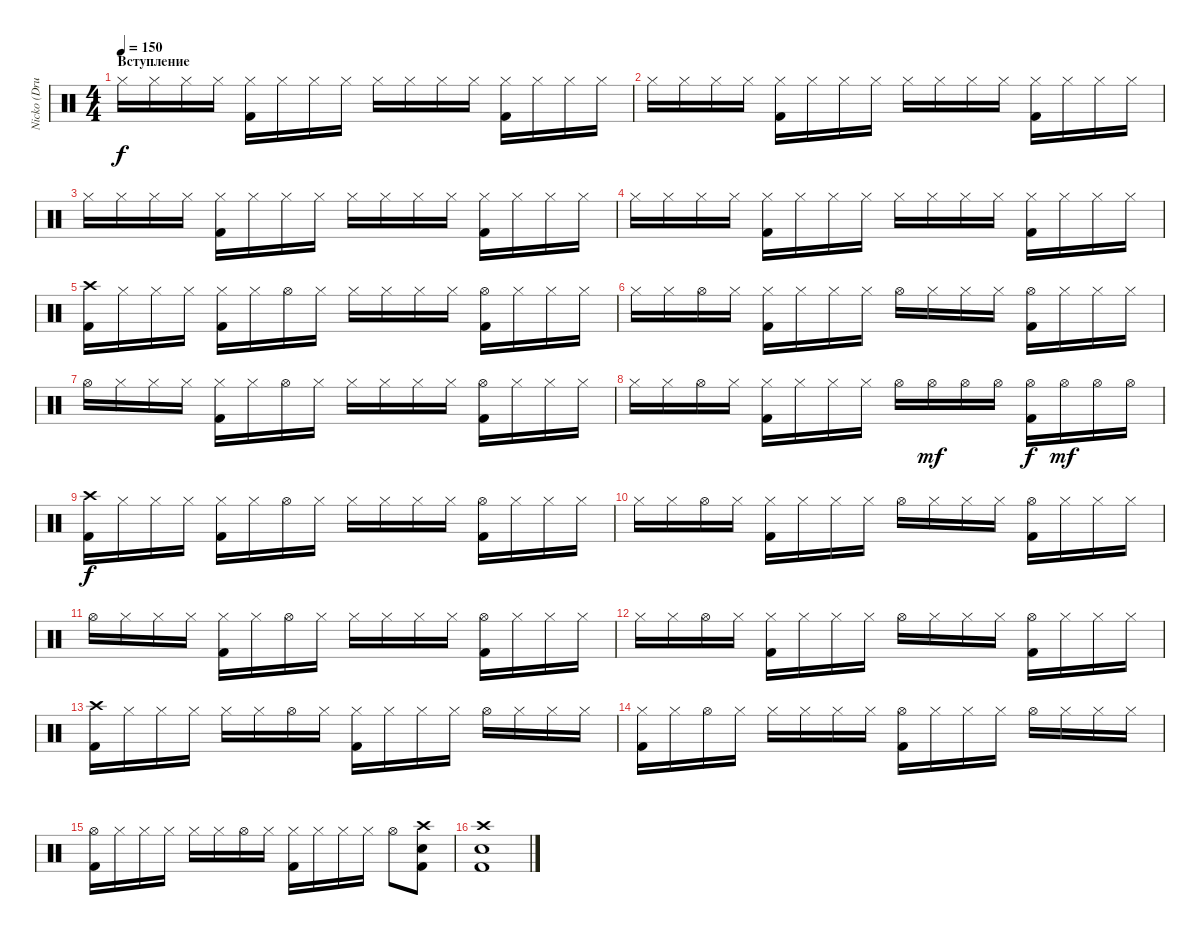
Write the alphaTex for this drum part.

\track ("Nicko (Drums)" "Nicko (Dru") {instrument percussion}
\staff {score}
\articulation defaults
\ts (4 4)
\section ("" "Вступление")
\tempo 150
\clef neutral
\ks c "Hi-Hat (closed)".16{dy f} "Hi-Hat (closed)".16 "Hi-Hat (closed)".16 "Hi-Hat (closed)".16
("Hi-Hat (closed)" "Kick (hit) 2").16 "Hi-Hat (closed)".16 "Hi-Hat (closed)".16 "Hi-Hat (closed)".16 "Hi-Hat (closed)".16 "Hi-Hat (closed)".16 "Hi-Hat (closed)".16 "Hi-Hat (closed)".16 ("Hi-Hat (closed)" "Kick (hit) 2").16 "Hi-Hat (closed)".16 "Hi-Hat (closed)".16 "Hi-Hat (closed)".16 |
"Hi-Hat (closed)".16 "Hi-Hat (closed)".16 "Hi-Hat (closed)".16 "Hi-Hat (closed)".16 ("Hi-Hat (closed)" "Kick (hit) 2").16 "Hi-Hat (closed)".16 "Hi-Hat (closed)".16 "Hi-Hat (closed)".16 "Hi-Hat (closed)".16 "Hi-Hat (closed)".16 "Hi-Hat (closed)".16 "Hi-Hat (closed)".16 ("Hi-Hat (closed)" "Kick (hit) 2").16 "Hi-Hat (closed)".16 "Hi-Hat (closed)".16 "Hi-Hat (closed)".16 |
"Hi-Hat (closed)".16 "Hi-Hat (closed)".16 "Hi-Hat (closed)".16 "Hi-Hat (closed)".16 ("Hi-Hat (closed)" "Kick (hit) 2").16 "Hi-Hat (closed)".16 "Hi-Hat (closed)".16 "Hi-Hat (closed)".16 "Hi-Hat (closed)".16 "Hi-Hat (closed)".16 "Hi-Hat (closed)".16 "Hi-Hat (closed)".16 ("Hi-Hat (closed)" "Kick (hit) 2").16 "Hi-Hat (closed)".16 "Hi-Hat (closed)".16 "Hi-Hat (closed)".16 |
"Hi-Hat (closed)".16 "Hi-Hat (closed)".16 "Hi-Hat (closed)".16 "Hi-Hat (closed)".16 ("Hi-Hat (closed)" "Kick (hit) 2").16 "Hi-Hat (closed)".16 "Hi-Hat (closed)".16 "Hi-Hat (closed)".16 "Hi-Hat (closed)".16 "Hi-Hat (closed)".16 "Hi-Hat (closed)".16 "Hi-Hat (closed)".16 ("Hi-Hat (closed)" "Kick (hit) 2").16 "Hi-Hat (closed)".16 "Hi-Hat (closed)".16 "Hi-Hat (closed)".16 |
("Crash high (hit)" "Kick (hit) 2").16 "Hi-Hat (closed)".16 "Hi-Hat (closed)".16 "Hi-Hat (closed)".16 ("Hi-Hat (closed)" "Kick (hit) 2").16 "Hi-Hat (closed)".16 "Hi-Hat (open)".16 "Hi-Hat (closed)".16 "Hi-Hat (closed)".16 "Hi-Hat (closed)".16 "Hi-Hat (closed)".16 "Hi-Hat (closed)".16 ("Hi-Hat (open)" "Kick (hit) 2").16 "Hi-Hat (closed)".16 "Hi-Hat (closed)".16 "Hi-Hat (closed)".16 |
"Hi-Hat (closed)".16 "Hi-Hat (closed)".16 "Hi-Hat (open)".16 "Hi-Hat (closed)".16 ("Hi-Hat (closed)" "Kick (hit) 2").16 "Hi-Hat (closed)".16 "Hi-Hat (closed)".16 "Hi-Hat (closed)".16 "Hi-Hat (open)".16 "Hi-Hat (closed)".16 "Hi-Hat (closed)".16 "Hi-Hat (closed)".16 ("Hi-Hat (open)" "Kick (hit) 2").16 "Hi-Hat (closed)".16 "Hi-Hat (closed)".16 "Hi-Hat (closed)".16 |
"Hi-Hat (open)".16 "Hi-Hat (closed)".16 "Hi-Hat (closed)".16 "Hi-Hat (closed)".16 ("Hi-Hat (closed)" "Kick (hit) 2").16 "Hi-Hat (closed)".16 "Hi-Hat (open)".16 "Hi-Hat (closed)".16 "Hi-Hat (closed)".16 "Hi-Hat (closed)".16 "Hi-Hat (closed)".16 "Hi-Hat (closed)".16 ("Hi-Hat (open)" "Kick (hit) 2").16 "Hi-Hat (closed)".16 "Hi-Hat (closed)".16 "Hi-Hat (closed)".16 |
"Hi-Hat (closed)".16 "Hi-Hat (closed)".16 "Hi-Hat (open)".16 "Hi-Hat (closed)".16 ("Hi-Hat (closed)" "Kick (hit) 2").16 "Hi-Hat (closed)".16 "Hi-Hat (closed)".16 "Hi-Hat (closed)".16 "Hi-Hat (open)".16 "Hi-Hat (open)".16{dy mf} "Hi-Hat (open)".16 "Hi-Hat (open)".16 ("Hi-Hat (open)" "Kick (hit) 2").16{dy f} "Hi-Hat (open)".16{dy mf} "Hi-Hat (open)".16 "Hi-Hat (open)".16 |
("Crash high (hit)" "Kick (hit) 2").16{dy f} "Hi-Hat (closed)".16 "Hi-Hat (closed)".16 "Hi-Hat (closed)".16 ("Hi-Hat (closed)" "Kick (hit) 2").16 "Hi-Hat (closed)".16 "Hi-Hat (open)".16 "Hi-Hat (closed)".16 "Hi-Hat (closed)".16 "Hi-Hat (closed)".16 "Hi-Hat (closed)".16 "Hi-Hat (closed)".16 ("Hi-Hat (open)" "Kick (hit) 2").16 "Hi-Hat (closed)".16 "Hi-Hat (closed)".16 "Hi-Hat (closed)".16 |
"Hi-Hat (closed)".16 "Hi-Hat (closed)".16 "Hi-Hat (open)".16 "Hi-Hat (closed)".16 ("Hi-Hat (closed)" "Kick (hit) 2").16 "Hi-Hat (closed)".16 "Hi-Hat (closed)".16 "Hi-Hat (closed)".16 "Hi-Hat (open)".16 "Hi-Hat (closed)".16 "Hi-Hat (closed)".16 "Hi-Hat (closed)".16 ("Hi-Hat (open)" "Kick (hit) 2").16 "Hi-Hat (closed)".16 "Hi-Hat (closed)".16 "Hi-Hat (closed)".16 |
"Hi-Hat (open)".16 "Hi-Hat (closed)".16 "Hi-Hat (closed)".16 "Hi-Hat (closed)".16 ("Hi-Hat (closed)" "Kick (hit) 2").16 "Hi-Hat (closed)".16 "Hi-Hat (open)".16 "Hi-Hat (closed)".16 "Hi-Hat (closed)".16 "Hi-Hat (closed)".16 "Hi-Hat (closed)".16 "Hi-Hat (closed)".16 ("Hi-Hat (open)" "Kick (hit) 2").16 "Hi-Hat (closed)".16 "Hi-Hat (closed)".16 "Hi-Hat (closed)".16 |
"Hi-Hat (closed)".16 "Hi-Hat (closed)".16 "Hi-Hat (open)".16 "Hi-Hat (closed)".16 ("Hi-Hat (closed)" "Kick (hit) 2").16 "Hi-Hat (closed)".16 "Hi-Hat (closed)".16 "Hi-Hat (closed)".16 "Hi-Hat (open)".16 "Hi-Hat (closed)".16 "Hi-Hat (closed)".16 "Hi-Hat (closed)".16 ("Hi-Hat (open)" "Kick (hit) 2").16 "Hi-Hat (closed)".16 "Hi-Hat (closed)".16 "Hi-Hat (closed)".16 |
("Crash high (hit)" "Kick (hit) 2").16 "Hi-Hat (closed)".16 "Hi-Hat (closed)".16 "Hi-Hat (closed)".16 "Hi-Hat (closed)".16 "Hi-Hat (closed)".16 "Hi-Hat (open)".16 "Hi-Hat (closed)".16 ("Hi-Hat (closed)" "Kick (hit) 2").16 "Hi-Hat (closed)".16 "Hi-Hat (closed)".16 "Hi-Hat (closed)".16 "Hi-Hat (open)".16 "Hi-Hat (closed)".16 "Hi-Hat (closed)".16 "Hi-Hat (closed)".16 |
("Hi-Hat (closed)" "Kick (hit) 2").16 "Hi-Hat (closed)".16 "Hi-Hat (open)".16 "Hi-Hat (closed)".16 "Hi-Hat (closed)".16 "Hi-Hat (closed)".16 "Hi-Hat (closed)".16 "Hi-Hat (closed)".16 ("Hi-Hat (open)" "Kick (hit) 2").16 "Hi-Hat (closed)".16 "Hi-Hat (closed)".16 "Hi-Hat (closed)".16 "Hi-Hat (open)".16 "Hi-Hat (closed)".16 "Hi-Hat (closed)".16 "Hi-Hat (closed)".16 |
("Hi-Hat (open)" "Kick (hit) 2").16 "Hi-Hat (closed)".16 "Hi-Hat (closed)".16 "Hi-Hat (closed)".16 "Hi-Hat (closed)".16 "Hi-Hat (closed)".16 "Hi-Hat (open)".16 "Hi-Hat (closed)".16 ("Hi-Hat (closed)" "Kick (hit) 2").16 "Hi-Hat (closed)".16 "Hi-Hat (closed)".16 "Hi-Hat (closed)".16 "Hi-Hat (open)".8 ("Crash high (hit)" "Snare (hit) 2" "Kick (hit) 2").8 |
("Crash high (hit)" "Snare (hit) 2" "Kick (hit) 2").1
